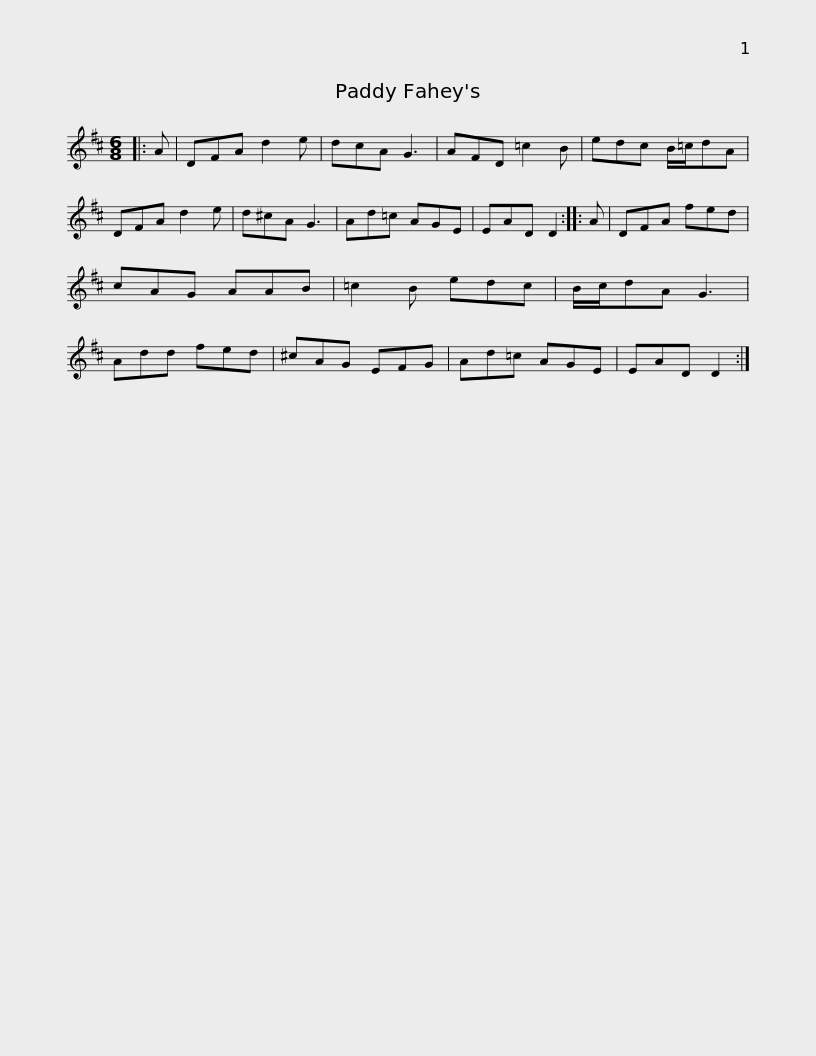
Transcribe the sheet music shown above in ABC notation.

X:1
L:1/8
M:6/8
I:linebreak $
K:D
V:1 treble
V:1
|: A | DFA d2 e | dcA G3 | AFD =c2 B | edc B/=c/dA | %5
 DFA d2 e | d^cA G3 | Ad=c AGE |$ EAD D2 :: A | %10
 DFA fed | cAG AAB | =c2 B edc | B/c/dA G3 | Add fed | %15
 ^cAG EFG |$ Ad=c AGE | EAD D2 :| %18
